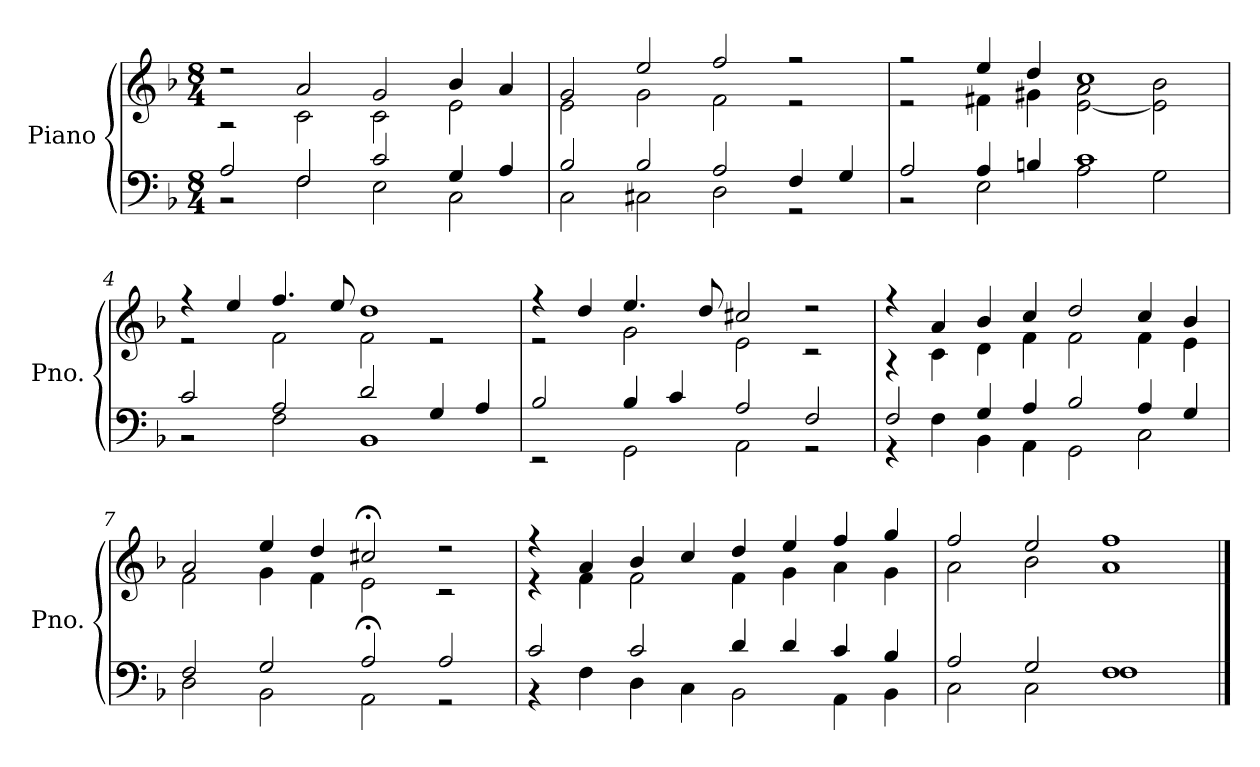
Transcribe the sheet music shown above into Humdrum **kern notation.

**kern	**kern
*part1	*part1
*staff2	*staff1
*I"Piano	*
*I'Pno.	*
*clefF4	*clefG2
*k[b-]	*k[b-]
*M8/4	*M8/4
=1	=1
*^	*^
2A/	2r	2r	2r
2F/	2F\	2a/	2c\
2c/	2E\	2g/	2c\
4G/	2C\	4b-/	2e\
4A/	.	4a/	.
=2	=2	=2	=2
2B-/	2C\	2g/	2e\
2B-/	2C#X\	2ee/	2g\
2A/	2D\	2ff/	2f\
4F/	2r	2r	2r
4G/	.	.	.
=3	=3	=3	=3
2A/	2r	2r	2r
4A/	2E\	4ee/	4f#X\
4Bn/	.	4dd/	4g#X\
1c	2A\	1cc	[2e\ 2a\
.	2G\	.	2e\] 2b-\
=4	=4	=4	=4
2c/	2r	4r	2r
.	.	4ee/	.
2A/	2F\	4.ff/	2f\
.	.	8ee/	.
2d/	1BB-	1dd	2f\
4G/	.	.	2r
4A/	.	.	.
!!LO:LB:g=z	!!
=5	=5	=5	=5
2B-/	2r	4r	2r
.	.	4dd/	.
4B-/	2GG\	4.ee/	2g\
4c/	.	.	.
.	.	8dd/	.
2A/	2AA\	2cc#X/	2e\
2F/	2r	2r	2r
=6	=6	=6	=6
2F/	4r	4r	4r
.	4F\	4a/	4c\
4G/	4BB-\	4b-/	4d\
4A/	4AA\	4cc/	4f\
2B-/	2GG\	2dd/	2f\
4A/	2C\	4cc/	4f\
4G/	.	4b-/	4e\
=7	=7	=7	=7
2F/	2D\	2a/	2f\
2G/	2BB-\	4ee/	4g\
.	.	4dd/	4f\
2A;</	2AA\	2cc#X;</	2e\
2A/	2r	2r	2r
=8	=8	=8	=8
2c/	4r	4r	4r
.	4F\	4a/	4f\
2c/	4D\	4b-/	2f\
.	4C\	4cc/	.
4d/	2BB-\	4dd/	4f\
4d/	.	4ee/	4g\
4c/	4AA\	4ff/	4a\
4B-/	4BB-\	4gg/	4g\
!!LO:LB:g=z	!!
=9	=9	=9	=9
2A/	2C\	2ff/	2a\
2G/	2C\	2ee/	2b-\
1F	1F	1ff	1a
*v	*v	*	*
*	*v	*v
==	==
*-	*-
